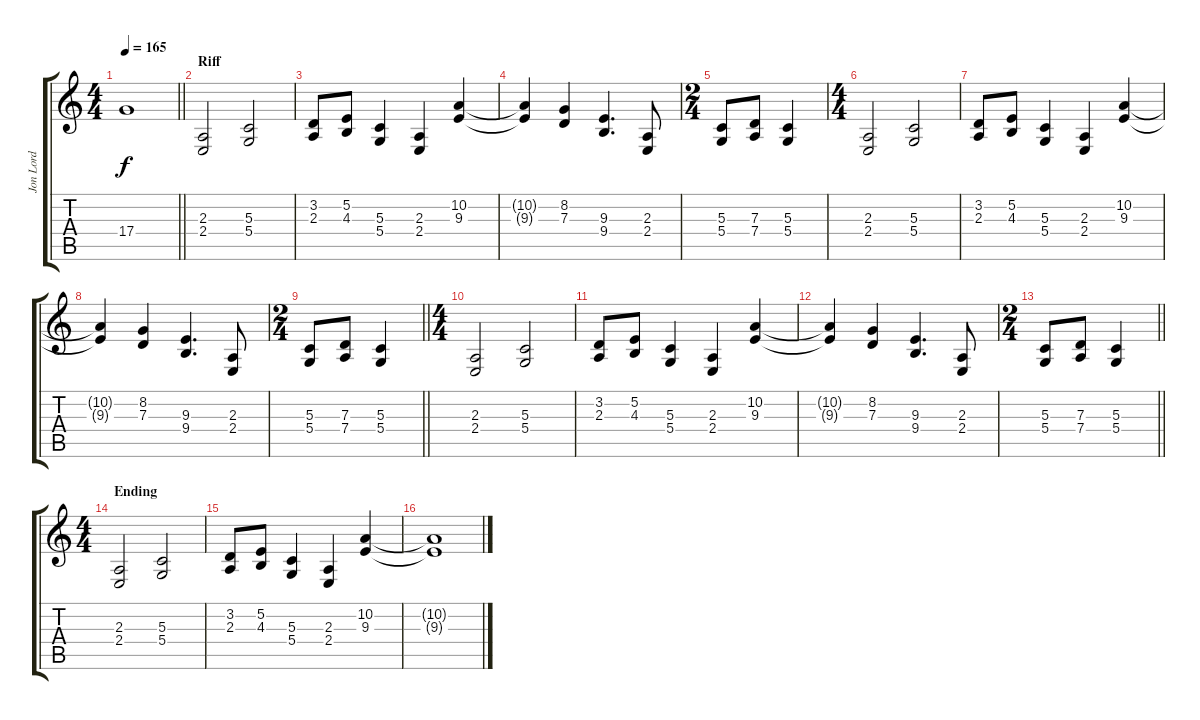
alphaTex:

\track ("Jon Lord" "Jon Lord") {instrument rockorgan}
\staff {score tabs}
\tuning (E4 B3 G3 D3 A2 E2) {hide}
\ts (4 4)
\tempo 165
\clef g2
\barLineRight lightlight
\ks c
17.4{t}.1{dy f} |
\section ("" "Riff")
(2.3 2.4).2 (5.3 5.4).2 |
(3.2 2.3).8 (5.2 4.3).8 (5.3 5.4).4 (2.3 2.4).4 (10.2 9.3).4 |
(10.2{t} 9.3{t}).4 (8.2 7.3).4 (9.3 9.4).4{d} (2.3 2.4).8 |
\ts (2 4)
(5.3 5.4).8 (7.3 7.4).8 (5.3 5.4).4 |
\ts (4 4)
(2.3 2.4).2 (5.3 5.4).2 |
(3.2 2.3).8 (5.2 4.3).8 (5.3 5.4).4 (2.3 2.4).4 (10.2 9.3).4 |
(10.2{t} 9.3{t}).4 (8.2 7.3).4 (9.3 9.4).4{d} (2.3 2.4).8 |
\ts (2 4)
\barLineRight lightlight
(5.3 5.4).8 (7.3 7.4).8 (5.3 5.4).4 |
\ts (4 4)
(2.3 2.4).2 (5.3 5.4).2 |
(3.2 2.3).8 (5.2 4.3).8 (5.3 5.4).4 (2.3 2.4).4 (10.2 9.3).4 |
(10.2{t} 9.3{t}).4 (8.2 7.3).4 (9.3 9.4).4{d} (2.3 2.4).8 |
\ts (2 4)
\barLineRight lightlight
(5.3 5.4).8 (7.3 7.4).8 (5.3 5.4).4 |
\ts (4 4)
\section ("" "Ending")
(2.3 2.4).2 (5.3 5.4).2 |
(3.2 2.3).8 (5.2 4.3).8 (5.3 5.4).4 (2.3 2.4).4 (10.2 9.3).4 |
(10.2{t} 9.3{t}).1
